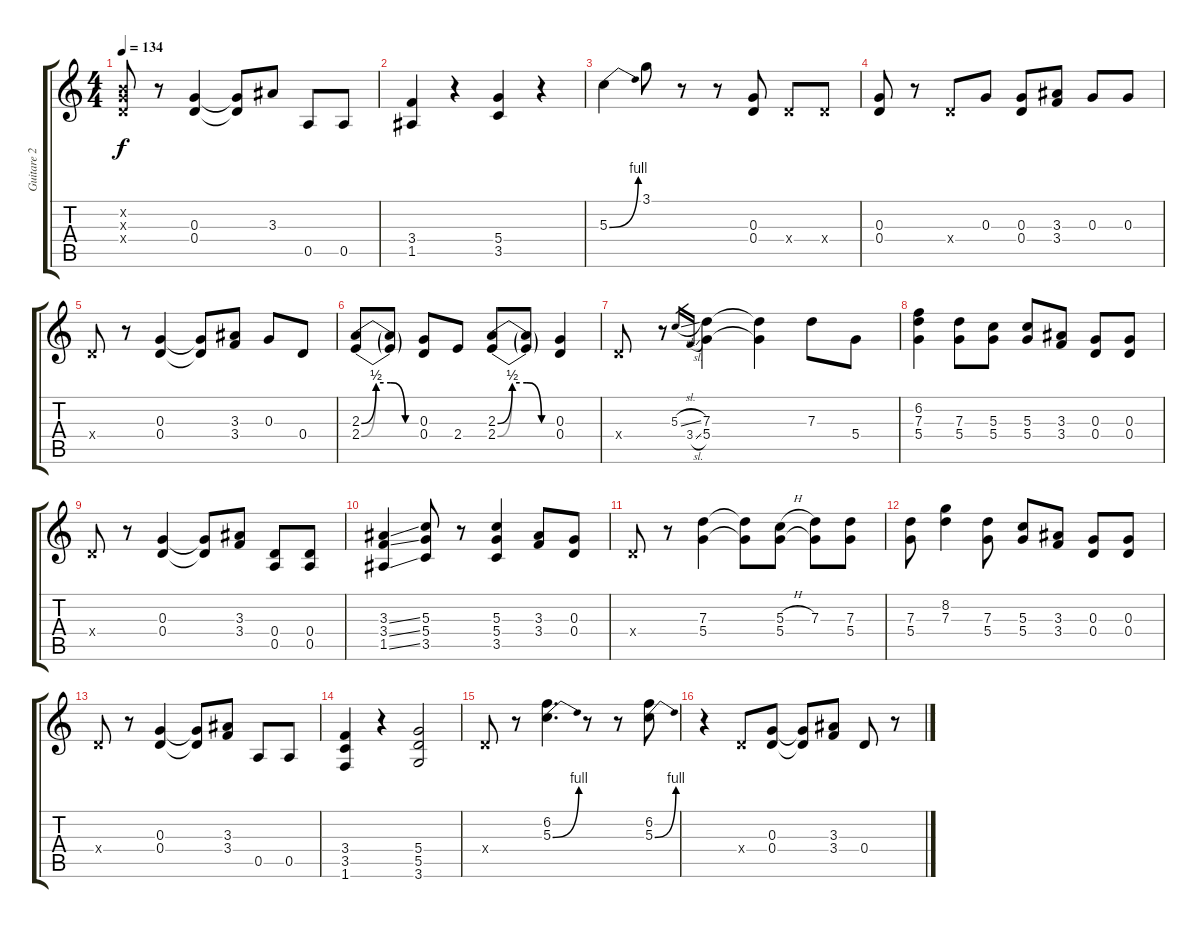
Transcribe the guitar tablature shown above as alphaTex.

\track ("Guitare 2" "Guitare 2") {instrument distortionguitar}
\staff {score tabs}
\tuning (E4 B3 G3 D3 A2 E2) {hide}
\ts (4 4)
\tempo 134
\clef g2
\ks c
(0.2{x} 0.3{x} 0.4{x}).8{dy f} r.8 (0.3 0.4).4 (0.3{t} 0.4{t}).8 3.3.8 0.5.8 0.5.8 |
(3.4 1.5).4 r.4 (5.4 3.5).4 r.4 |
5.3{be (bend 0 0 60 4)}.4 3.1.8 r.8 r.8 (0.3 0.4).8 0.4{x}.8 0.4{x}.8 |
(0.3 0.4).8 r.8 0.4{x}.8 0.3.8 (0.3 0.4).8 (3.3 3.4).8 0.3.8 0.3.8 |
0.4{x}.8 r.8 (0.3 0.4).4 (0.3{t} 0.4{t}).8 (3.3 3.4).8 0.3.8 0.4.8 |
(2.3{be (custom 0 0 15 2 30 2 45 0 60 0)} 2.4{be (custom 0 0 15 2 30 2 45 0 60 0)}).8 (2.3{t} 2.4{t}).8 (0.3 0.4).8 2.4.8 (2.3{be (custom 0 0 15 2 30 2 45 0 60 0)} 2.4{be (custom 0 0 15 2 30 2 45 0 60 0)}).8 (2.3{t} 2.4{t}).8 (0.3 0.4).4 |
0.4{x}.8 r.8 5.3{sl}.16{gr} 3.4{sl}.16{gr} (7.3 5.4).4 (7.3{t} 5.4{t}).4 7.3.8 5.4.8 |
(6.2 7.3 5.4).4 (7.3 5.4).8 (5.3 5.4).8 (5.3 5.4).8 (3.3 3.4).8 (0.3 0.4).8 (0.3 0.4).8 |
0.4{x}.8 r.8 (0.3 0.4).4 (0.3{t} 0.4{t}).8 (3.3 3.4).8 (0.4 0.5).8 (0.4 0.5).8 |
(3.3{ss} 3.4{ss} 1.5{ss}).4 (5.3 5.4 3.5).8 r.8 (5.3 5.4 3.5).4 (3.3 3.4).8 (0.3 0.4).8 |
0.4{x}.8 r.8 (7.3 5.4).4 (7.3{t} 5.4{t}).8 (5.3{h} 5.4).8 (7.3 5.4{t}).8 (7.3 5.4).8 |
(7.3 5.4).8 (8.2 7.3).4 (7.3 5.4).8 (5.3 5.4).8 (3.3 3.4).8 (0.3 0.4).8 (0.3 0.4).8 |
0.4{x}.8 r.8 (0.3 0.4).4 (0.3{t} 0.4{t}).8 (3.3 3.4).8 0.5.8 0.5.8 |
(3.4 3.5 1.6).4 r.4 (5.4 5.5 3.6).2 |
0.4{x}.8 r.8 (6.2 5.3{be (bend 0 0 60 4)}).4{d} r.8 r.8 (6.2 5.3{be (bend 0 0 60 4)}).8 |
r.4 0.4{x}.8 (0.3 0.4).8 (0.3{t} 0.4{t}).8 (3.3 3.4).8 0.4.8 r.8
